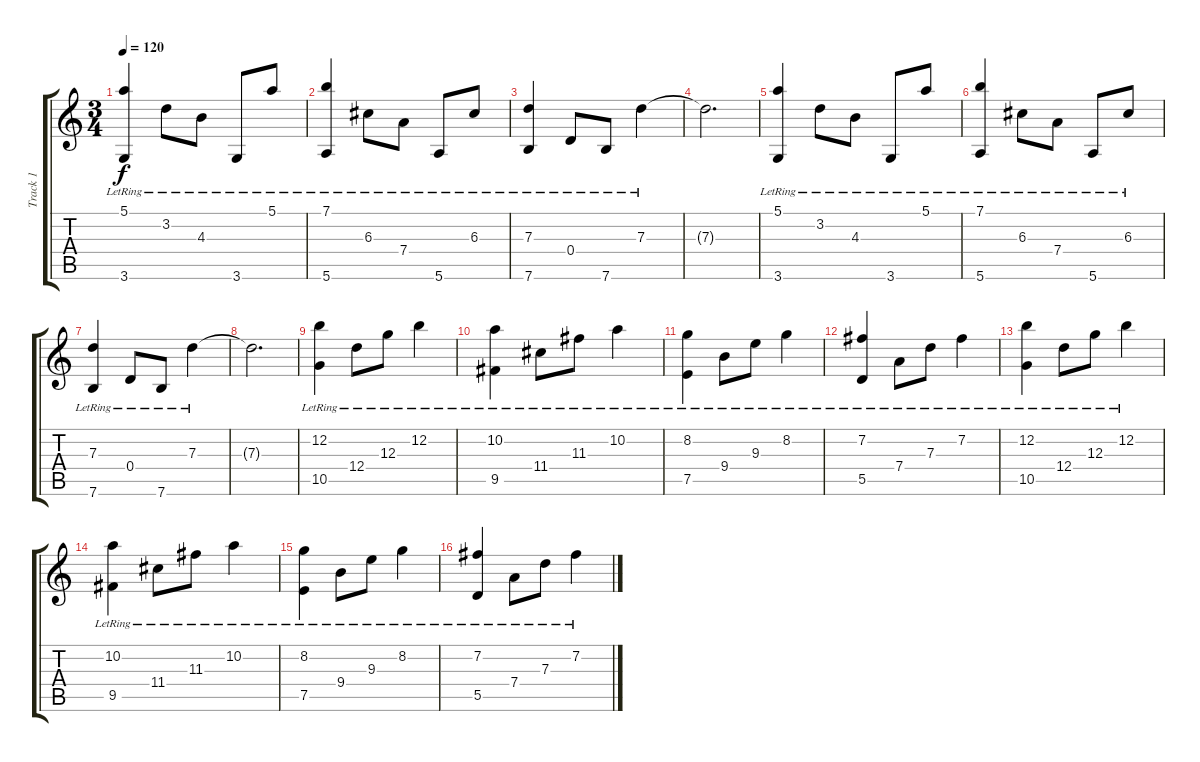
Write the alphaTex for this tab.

\track ("Track 1" "Track 1") {instrument acousticguitarsteel}
\staff {score tabs}
\tuning (E4 B3 G3 D3 A2 E2) {hide}
\ts (3 4)
\tempo 120
\clef g2
\ks c
(5.1{lr} 3.6{lr}).4{dy f} 3.2{lr}.8 4.3{lr}.8 3.6{lr}.8 5.1{lr}.8 |
(7.1{lr} 5.6{lr}).4 6.3{lr}.8 7.4{lr}.8 5.6{lr}.8 6.3{lr}.8 |
(7.3{lr} 7.6{lr}).4 0.4{lr}.8 7.6{lr}.8 7.3{lr}.4 |
7.3{t}.2{d} |
(5.1{lr} 3.6{lr}).4 3.2{lr}.8 4.3{lr}.8 3.6{lr}.8 5.1{lr}.8 |
(7.1{lr} 5.6{lr}).4 6.3{lr}.8 7.4{lr}.8 5.6{lr}.8 6.3{lr}.8 |
(7.3{lr} 7.6{lr}).4 0.4{lr}.8 7.6{lr}.8 7.3{lr}.4 |
7.3{t}.2{d} |
(12.2{lr} 10.5{lr}).4 12.4{lr}.8 12.3{lr}.8 12.2{lr}.4 |
(10.2{lr} 9.5{lr}).4 11.4{lr}.8 11.3{lr}.8 10.2{lr}.4 |
(8.2{lr} 7.5{lr}).4 9.4{lr}.8 9.3{lr}.8 8.2{lr}.4 |
(7.2{lr} 5.5{lr}).4 7.4{lr}.8 7.3{lr}.8 7.2{lr}.4 |
(12.2{lr} 10.5{lr}).4 12.4{lr}.8 12.3{lr}.8 12.2{lr}.4 |
(10.2{lr} 9.5{lr}).4 11.4{lr}.8 11.3{lr}.8 10.2{lr}.4 |
(8.2{lr} 7.5{lr}).4 9.4{lr}.8 9.3{lr}.8 8.2{lr}.4 |
(7.2{lr} 5.5{lr}).4 7.4{lr}.8 7.3{lr}.8 7.2{lr}.4
